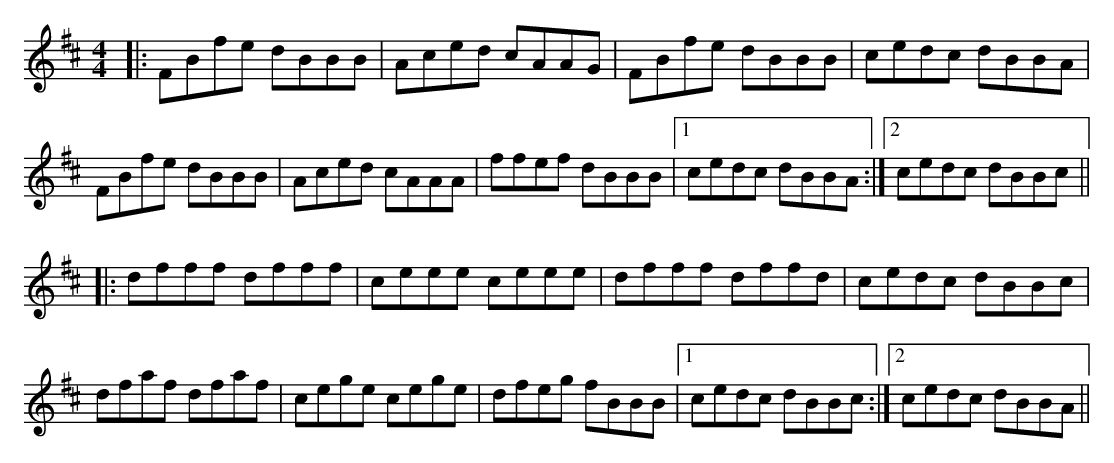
X:1
M:4/4
K:Bmin
|:FBfe dBBB|Aced cAAG|FBfe dBBB|cedc dBBA|
FBfe dBBB|Aced cAAA|ffef dBBB|1 cedc dBBA:|2 cedc dBBc||
|:dfff dfff|ceee ceee|dfff dffd|cedc dBBc|
dfaf dfaf|cege cege|dfeg fBBB|1 cedc dBBc:|2 cedc dBBA||
